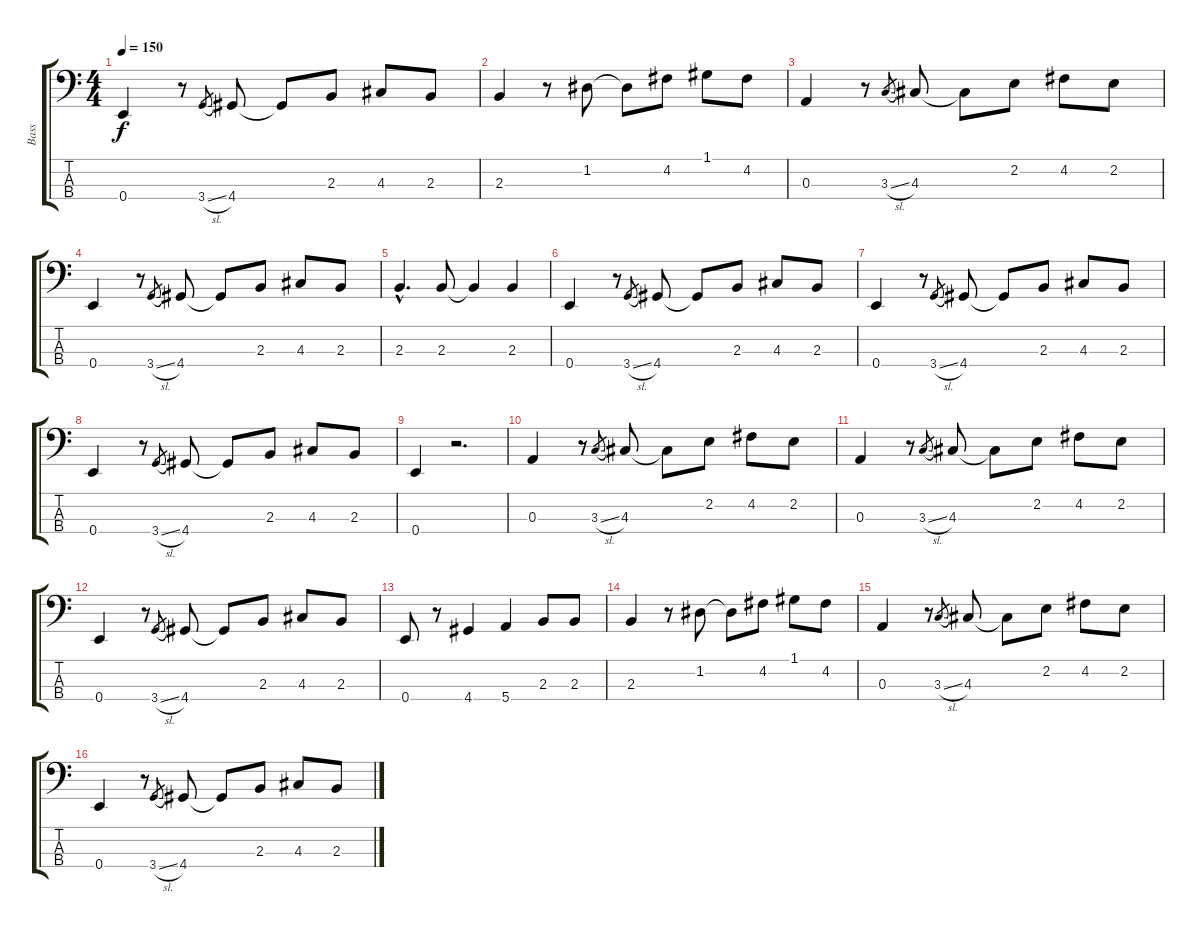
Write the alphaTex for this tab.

\track ("Bass" "Bass") {instrument acousticguitarnylon}
\staff {score tabs}
\tuning (G2 D2 A1 E1) {hide}
\ts (4 4)
\tempo 150
\clef f4
\ks c
0.4.4{dy f} r.8 3.4{sl}.8{gr} 4.4.8 4.4{t}.8 2.3.8 4.3.8 2.3.8 |
2.3.4 r.8 1.2.8 1.2{t}.8 4.2.8 1.1.8 4.2.8 |
0.3.4 r.8 3.3{sl}.8{gr} 4.3.8 4.3{t}.8 2.2.8 4.2.8 2.2.8 |
0.4.4 r.8 3.4{sl}.8{gr} 4.4.8 4.4{t}.8 2.3.8 4.3.8 2.3.8 |
2.3{hac}.4{d} 2.3.8 2.3{t}.4 2.3.4 |
0.4.4 r.8 3.4{sl}.8{gr} 4.4.8 4.4{t}.8 2.3.8 4.3.8 2.3.8 |
0.4.4 r.8 3.4{sl}.8{gr} 4.4.8 4.4{t}.8 2.3.8 4.3.8 2.3.8 |
0.4.4 r.8 3.4{sl}.8{gr} 4.4.8 4.4{t}.8 2.3.8 4.3.8 2.3.8 |
0.4.4 r.2{d} |
0.3.4 r.8 3.3{sl}.8{gr} 4.3.8 4.3{t}.8 2.2.8 4.2.8 2.2.8 |
0.3.4 r.8 3.3{sl}.8{gr} 4.3.8 4.3{t}.8 2.2.8 4.2.8 2.2.8 |
0.4.4 r.8 3.4{sl}.8{gr} 4.4.8 4.4{t}.8 2.3.8 4.3.8 2.3.8 |
0.4.8 r.8 4.4.4 5.4.4 2.3.8 2.3.8 |
2.3.4 r.8 1.2.8 1.2{t}.8 4.2.8 1.1.8 4.2.8 |
0.3.4 r.8 3.3{sl}.8{gr} 4.3.8 4.3{t}.8 2.2.8 4.2.8 2.2.8 |
0.4.4 r.8 3.4{sl}.8{gr} 4.4.8 4.4{t}.8 2.3.8 4.3.8 2.3.8
